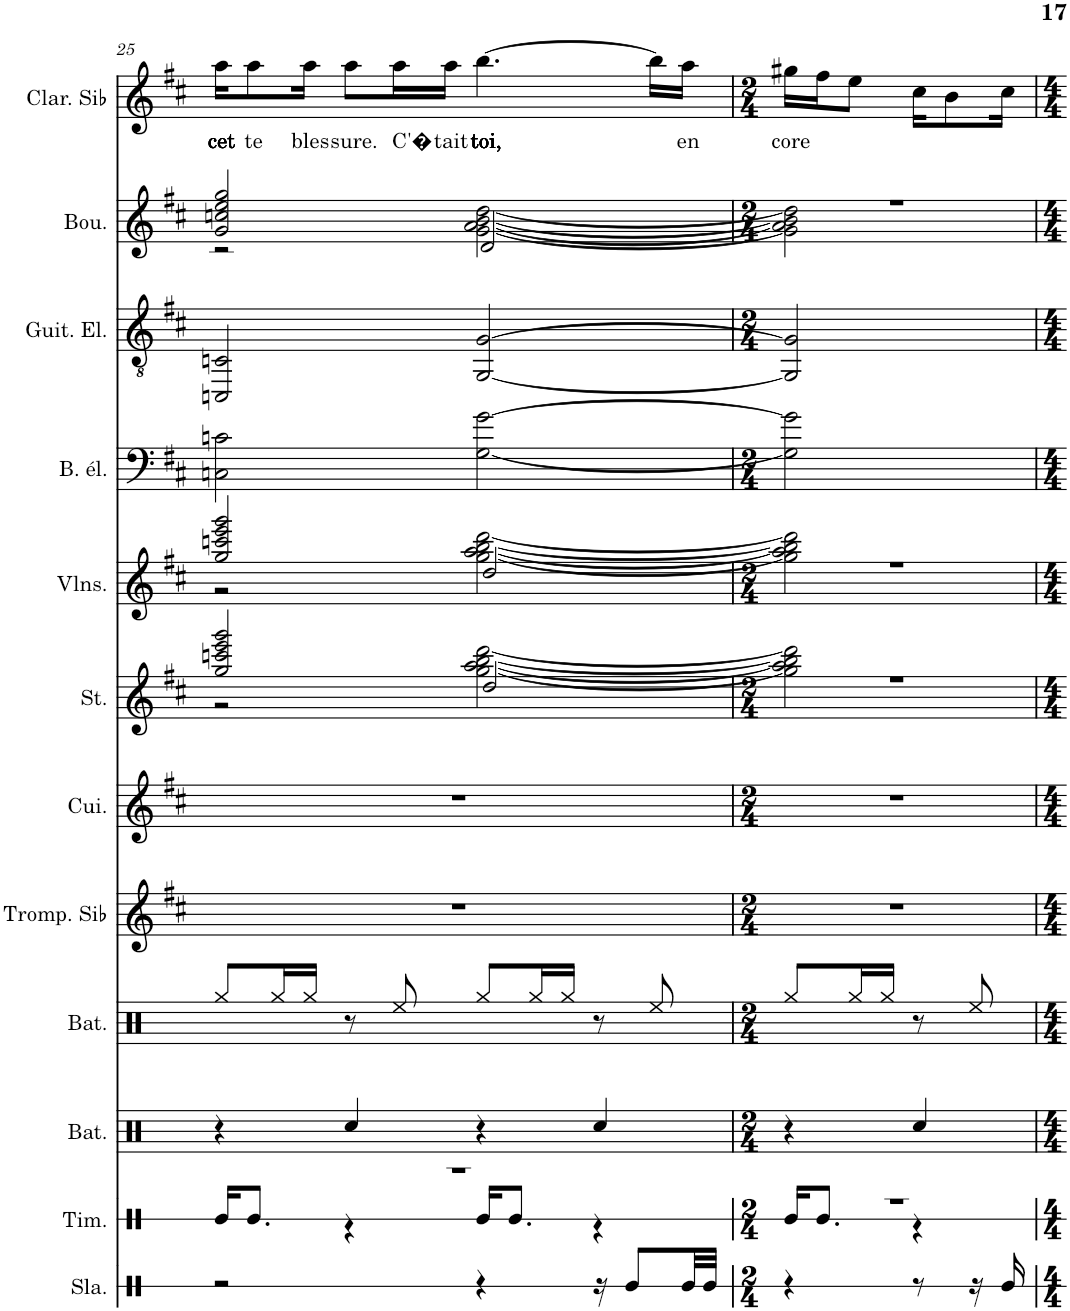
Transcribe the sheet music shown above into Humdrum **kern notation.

**kern	**kern	**kern	**kern	**kern	**kern	**kern	**kern	**kern	**kern	**kern	**kern	**text
*part12	*part11	*part10	*part9	*part8	*part7	*part6	*part5	*part4	*part3	*part2	*part1	*part1
*staff12	*staff11	*staff10	*staff9	*staff8	*staff7	*staff6	*staff5	*staff4	*staff3	*staff2	*staff1	*staff1
*I"Slap	*I"Timbre	*I"Batterie	*I"Batterie	*I"Trompette en Sib	*I"Cuivres	*I"Cordes	*I"Violons	*I"Basse électrique	*I"Guitare électrique	*I"Bouzouki (3 chœurs)	*I"Clarinette en Sib	*
*I'Sla.	*I'Tim.	*I'Bat.	*I'Bat.	*I'Tromp. Sib	*I'Cui.	*	*I'Vlns.	*I'B. él.	*I'Guit. El.	*I'Bou.	*I'Clar. Sib	*
!!LO:PB:g=z
*clefX	*clefX	*clefX	*clefX	*clefG2	*clefG2	*clefG2	*clefG2	*clefF4	*clefGv2	*clefG2	*clefG2	*
*	*	*	*	*Trd1c2	*	*	*	*Trd7c12	*	*	*Trd1c2	*
*k[]	*k[f#c#]	*k[f#c#]	*k[f#c#]	*k[f#c#]	*k[f#c#]	*k[f#c#]	*k[f#c#]	*k[f#c#]	*k[f#c#]	*k[f#c#]	*k[f#c#]	*
*M4/4	*M4/4	*M4/4	*M4/4	*M4/4	*M4/4	*M4/4	*M4/4	*M4/4	*M4/4	*M4/4	*M4/4	*
=25	=25	=25	=25	=25	=25	=25	=25	=25	=25	=25	=25	=25
*	*^	*	*	*	*	*^	*^	*	*	*^	*	*
!	!	!	!	!	!	!	!	!	!	!	!	!	!	!	!	!LO:LY:b
2r	1r	16Re/KL	4r	8Rgg/L	1r	1r	2gg/ 2cccn/ 2eee/ 2ggg/	2r	2gg/ 2cccn/ 2eee/ 2ggg/	2r	2Cn\ 2cn\	2CCn/ 2Cn/	2g/ 2ccn/ 2ee/ 2gg/	2r	16aa\KL	cet
!	!	!	!	!	!	!	!	!	!	!	!	!	!	!	!	!LO:LY:b
.	.	8.Re/J	.	.	.	.	.	.	.	.	.	.	.	.	8aa\	te
.	.	.	.	16Rgg/L	.	.	.	.	.	.	.	.	.	.	.	.
!	!	!	!	!	!	!	!	!	!	!	!	!	!	!	!	!LO:LY:b
.	.	.	.	16Rgg/JJ	.	.	.	.	.	.	.	.	.	.	16aa\Jk	bles
!	!	!	!	!	!	!	!	!	!	!	!	!	!	!	!	!LO:LY:b
.	.	4r	4Rcc/	8r	.	.	.	.	.	.	.	.	.	.	8aa\L	sure.
!	!	!	!	!	!	!	!	!	!	!	!	!	!	!	!	!LO:LY:b
.	.	.	.	8Ree/	.	.	.	.	.	.	.	.	.	.	16aa\L	C'�
!	!	!	!	!	!	!	!	!	!	!	!	!	!	!	!	!LO:LY:b
.	.	.	.	.	.	.	.	.	.	.	.	.	.	.	16aa\JJ	tait
!	!	!	!	!	!	!	!	!	!	!	!	!	!	!	!	!LO:LY:b
4r	.	16Re/KL	4r	8Rgg/L	.	.	2dd/	[2gg\ [2aa\ [2bb\ [2ddd\	2dd/	[2gg\ [2aa\ [2bb\ [2ddd\	[2G\ [2g\	[2GG/ [2G/	2d/	[2g\ [2a\ [2b\ [2dd\	[4.bb\	toi,
.	.	8.Re/J	.	.	.	.	.	.	.	.	.	.	.	.	.	.
.	.	.	.	16Rgg/L	.	.	.	.	.	.	.	.	.	.	.	.
.	.	.	.	16Rgg/JJ	.	.	.	.	.	.	.	.	.	.	.	.
16r	.	4r	4Rcc/	8r	.	.	.	.	.	.	.	.	.	.	.	.
8Re/L	.	.	.	.	.	.	.	.	.	.	.	.	.	.	.	.
.	.	.	.	8Ree/	.	.	.	.	.	.	.	.	.	.	16bb\LL]	.
!	!	!	!	!	!	!	!	!	!	!	!	!	!	!	!	!LO:LY:b
32Re/LL	.	.	.	.	.	.	.	.	.	.	.	.	.	.	16aa\JJ	en
32Re/JJJ	.	.	.	.	.	.	.	.	.	.	.	.	.	.	.	.
=26	=26	=26	=26	=26	=26	=26	=26	=26	=26	=26	=26	=26	=26	=26	=26	=26
*M2/4	*M2/4	*	*M2/4	*M2/4	*M2/4	*M2/4	*M2/4	*	*M2/4	*	*M2/4	*M2/4	*M2/4	*	*M2/4	*
!	!	!	!	!	!	!	!	!	!	!	!	!	!	!	!	!LO:LY:b
4r	2r	16Re/KL	4r	8Rgg/L	2r	2r	2r	2gg\] 2aa\] 2bb\] 2ddd\]	2r	2gg\] 2aa\] 2bb\] 2ddd\]	2G\] 2g\]	2GG/] 2G/]	2r	2g\] 2a\] 2b\] 2dd\]	16gg#X\LL	core
.	.	8.Re/J	.	.	.	.	.	.	.	.	.	.	.	.	16ff#\J	.
.	.	.	.	16Rgg/L	.	.	.	.	.	.	.	.	.	.	8ee\J	.
.	.	.	.	16Rgg/JJ	.	.	.	.	.	.	.	.	.	.	.	.
8r	.	4r	4Rcc/	8r	.	.	.	.	.	.	.	.	.	.	16cc#\KL	.
.	.	.	.	.	.	.	.	.	.	.	.	.	.	.	8b\	.
16r	.	.	.	8Ree/	.	.	.	.	.	.	.	.	.	.	.	.
16Re/	.	.	.	.	.	.	.	.	.	.	.	.	.	.	16cc#\Jk	.
*	*	*	*	*	*	*	*v	*v	*	*	*	*	*v	*v	*	*
*	*v	*v	*	*	*	*	*	*v	*v	*	*	*	*	*
=	=	=	=	=	=	=	=	=	=	=	=	=
*-	*-	*-	*-	*-	*-	*-	*-	*-	*-	*-	*-	*-
